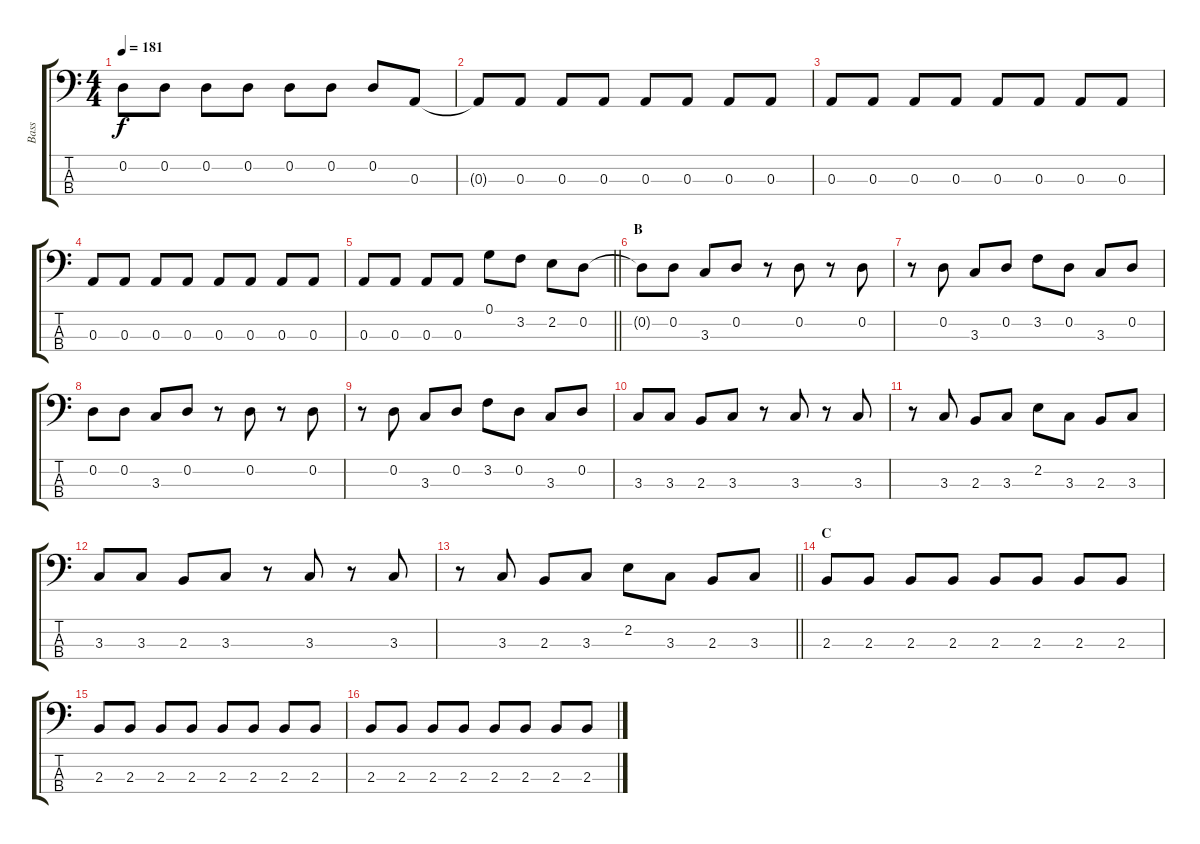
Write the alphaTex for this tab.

\track ("Bass" "Bass") {instrument electricbassfinger}
\staff {score tabs}
\tuning (G2 D2 A1 E1) {hide}
\ts (4 4)
\tempo 181
\clef f4
\ks c
0.2.8{dy f} 0.2.8 0.2.8 0.2.8 0.2.8 0.2.8 0.2.8 0.3.8 |
0.3{t}.8 0.3.8 0.3.8 0.3.8 0.3.8 0.3.8 0.3.8 0.3.8 |
0.3.8 0.3.8 0.3.8 0.3.8 0.3.8 0.3.8 0.3.8 0.3.8 |
0.3.8 0.3.8 0.3.8 0.3.8 0.3.8 0.3.8 0.3.8 0.3.8 |
\barLineRight lightlight
0.3.8 0.3.8 0.3.8 0.3.8 0.1.8 3.2.8 2.2.8 0.2.8 |
\section ("" "B")
0.2{t}.8 0.2.8 3.3.8 0.2.8 r.8 0.2.8 r.8 0.2.8 |
r.8 0.2.8 3.3.8 0.2.8 3.2.8 0.2.8 3.3.8 0.2.8 |
0.2.8 0.2.8 3.3.8 0.2.8 r.8 0.2.8 r.8 0.2.8 |
r.8 0.2.8 3.3.8 0.2.8 3.2.8 0.2.8 3.3.8 0.2.8 |
3.3.8 3.3.8 2.3.8 3.3.8 r.8 3.3.8 r.8 3.3.8 |
r.8 3.3.8 2.3.8 3.3.8 2.2.8 3.3.8 2.3.8 3.3.8 |
3.3.8 3.3.8 2.3.8 3.3.8 r.8 3.3.8 r.8 3.3.8 |
\barLineRight lightlight
r.8 3.3.8 2.3.8 3.3.8 2.2.8 3.3.8 2.3.8 3.3.8 |
\section ("" "C")
2.3.8 2.3.8 2.3.8 2.3.8 2.3.8 2.3.8 2.3.8 2.3.8 |
2.3.8 2.3.8 2.3.8 2.3.8 2.3.8 2.3.8 2.3.8 2.3.8 |
2.3.8 2.3.8 2.3.8 2.3.8 2.3.8 2.3.8 2.3.8 2.3.8
